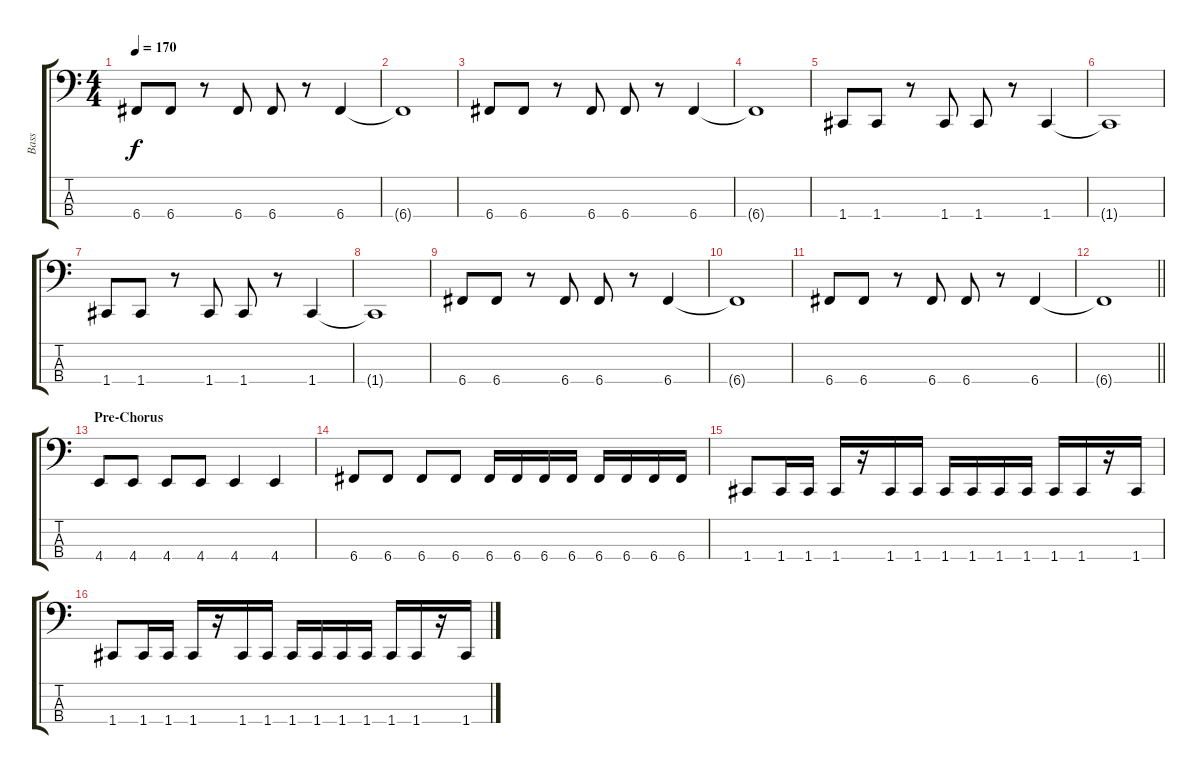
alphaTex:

\track ("Bass" "Bass") {instrument electricbassfinger}
\staff {score tabs}
\tuning (F2 C2 G1 C1) {hide}
\ts (4 4)
\tempo 170
\clef f4
\ks c
6.4.8{dy f} 6.4.8 r.8 6.4.8 6.4.8 r.8 6.4.4 |
6.4{t}.1 |
6.4.8 6.4.8 r.8 6.4.8 6.4.8 r.8 6.4.4 |
6.4{t}.1 |
1.4.8 1.4.8 r.8 1.4.8 1.4.8 r.8 1.4.4 |
1.4{t}.1 |
1.4.8 1.4.8 r.8 1.4.8 1.4.8 r.8 1.4.4 |
1.4{t}.1 |
6.4.8 6.4.8 r.8 6.4.8 6.4.8 r.8 6.4.4 |
6.4{t}.1 |
6.4.8 6.4.8 r.8 6.4.8 6.4.8 r.8 6.4.4 |
\barLineRight lightlight
6.4{t}.1 |
\section ("" "Pre-Chorus")
4.4.8 4.4.8 4.4.8 4.4.8 4.4.4 4.4.4 |
6.4.8 6.4.8 6.4.8 6.4.8 6.4.16 6.4.16 6.4.16 6.4.16 6.4.16 6.4.16 6.4.16 6.4.16 |
1.4.8 1.4.16 1.4.16 1.4.16 r.16 1.4.16 1.4.16 1.4.16 1.4.16 1.4.16 1.4.16 1.4.16 1.4.16 r.16 1.4.16 |
1.4.8 1.4.16 1.4.16 1.4.16 r.16 1.4.16 1.4.16 1.4.16 1.4.16 1.4.16 1.4.16 1.4.16 1.4.16 r.16 1.4.16
